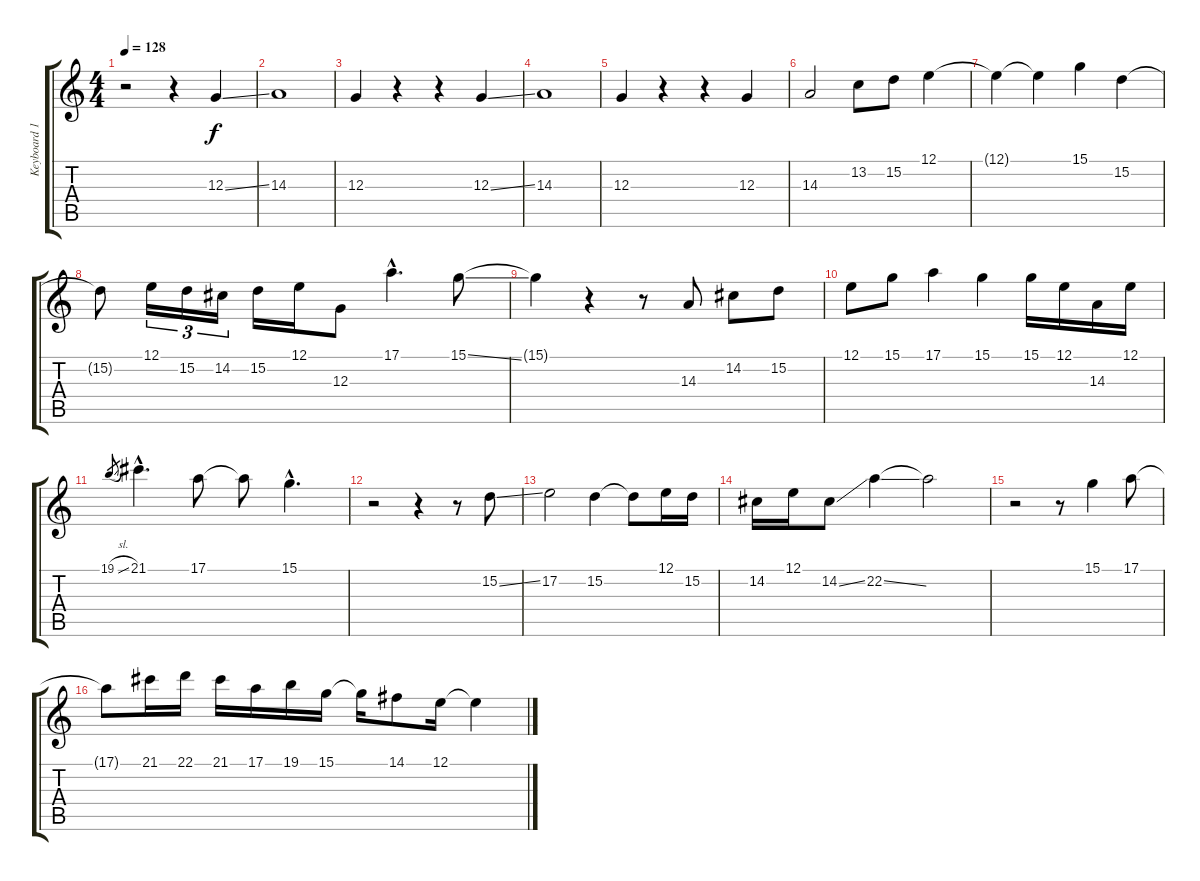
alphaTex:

\track ("Keyboard 1" "Keyboard 1") {instrument bagpipe}
\staff {score tabs}
\tuning (E4 B3 G3 D3 A2 E2) {hide}
\ts (4 4)
\tempo 128
\tempo 80
\tempo 128
\clef g2
\ks c
r.2{dy f instrument bagpipe} r.4 12.3{ss}.4 |
14.3.1 |
12.3.4 r.4 r.4 12.3{ss}.4 |
14.3.1 |
12.3.4 r.4 r.4 12.3.4 |
14.3.2 13.2.8 15.2.8 12.1.4 |
12.1{t}.4 12.1{t}.4 15.1.4 15.2.4 |
15.2{t}.8 12.1.16{tu (3 2)} 15.2.16{tu (3 2)} 14.2.16{tu (3 2)} 15.2.16 12.1.16 12.3.8 17.1{hac}.4{d} 15.1{ss}.8 |
15.1{t}.4 r.4 r.8 14.3.8 14.2.8 15.2.8 |
12.1.8 15.1.8 17.1.4 15.1.4 15.1.16 12.1.16 14.3.16 12.1.16 |
19.1{sl}.8{gr} 21.1{hac}.4{d} 17.1.8 17.1{t}.8 15.1{hac}.4{d} |
r.2 r.4 r.8 15.2{ss}.8 |
17.2.2 15.2.4 15.2{t}.8 12.1.16 15.2.16 |
14.2.16 12.1.16 14.2{ss}.8 22.2{ss}.4 22.2{t}.2 |
r.2 r.8 15.1.4 17.1.8 |
17.1{t}.8 21.1.16 22.1.16 21.1.16 17.1.16 19.1.16 15.1.16 15.1{t}.16 14.1.8 12.1.16 12.1{t}.4
